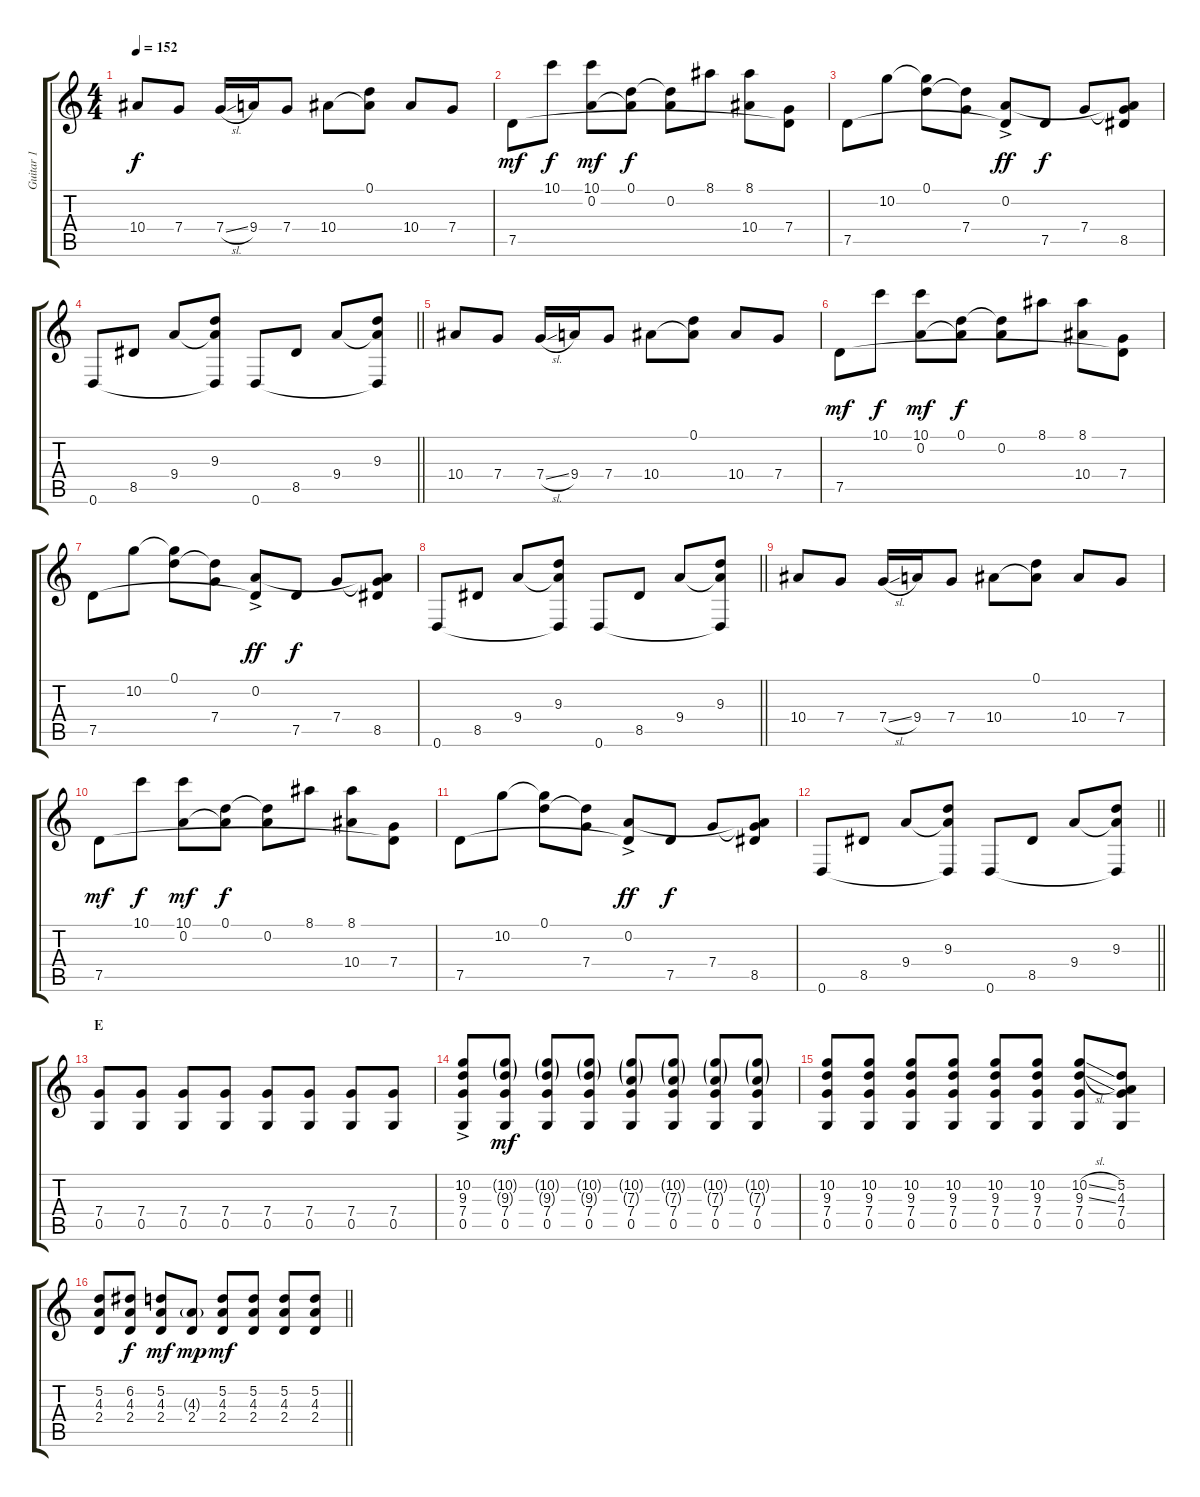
\track ("Guitar 1" "Guitar 1") {instrument distortionguitar}
\staff {score tabs}
\tuning (D4 A3 F3 C3 G2 D2) {hide}
\ts (4 4)
\section ("" "")
\tempo 152
\clef g2
\ks c
10.4.8{dy f} 7.4.8 7.4{sl}.16 9.4.16 7.4.8 10.4.8 (0.1 10.4{t}).8 10.4.8 7.4.8 |
7.5.8{dy mf} 10.1.8{dy f} (10.1 0.2).8{dy mf} (0.1 0.2{t}).8{dy f} (0.1{t} 0.2).8 8.1.8 (8.1 10.4).8 (7.4 7.5{t}).8 |
7.5.8 10.2.8 (0.1 10.2{t}).8 (0.1{t} 7.4).8 (0.2{ac} 7.5{t}).8{dy ff} 7.5.8{dy f} 7.4.8 (0.2{t} 7.4{t} 8.5).8 |
\barLineRight lightlight
0.6.8 8.5.8 9.4.8 (9.3 9.4{t} 0.6{t}).8 0.6.8 8.5.8 9.4.8 (9.3 9.4{t} 0.6{t}).8 |
\section ("" "")
10.4.8 7.4.8 7.4{sl}.16 9.4.16 7.4.8 10.4.8 (0.1 10.4{t}).8 10.4.8 7.4.8 |
7.5.8{dy mf} 10.1.8{dy f} (10.1 0.2).8{dy mf} (0.1 0.2{t}).8{dy f} (0.1{t} 0.2).8 8.1.8 (8.1 10.4).8 (7.4 7.5{t}).8 |
7.5.8 10.2.8 (0.1 10.2{t}).8 (0.1{t} 7.4).8 (0.2{ac} 7.5{t}).8{dy ff} 7.5.8{dy f} 7.4.8 (0.2{t} 7.4{t} 8.5).8 |
\barLineRight lightlight
0.6.8 8.5.8 9.4.8 (9.3 9.4{t} 0.6{t}).8 0.6.8 8.5.8 9.4.8 (9.3 9.4{t} 0.6{t}).8 |
\section ("" "")
10.4.8 7.4.8 7.4{sl}.16 9.4.16 7.4.8 10.4.8 (0.1 10.4{t}).8 10.4.8 7.4.8 |
7.5.8{dy mf} 10.1.8{dy f} (10.1 0.2).8{dy mf} (0.1 0.2{t}).8{dy f} (0.1{t} 0.2).8 8.1.8 (8.1 10.4).8 (7.4 7.5{t}).8 |
7.5.8 10.2.8 (0.1 10.2{t}).8 (0.1{t} 7.4).8 (0.2{ac} 7.5{t}).8{dy ff} 7.5.8{dy f} 7.4.8 (0.2{t} 7.4{t} 8.5).8 |
\barLineRight lightlight
0.6.8 8.5.8 9.4.8 (9.3 9.4{t} 0.6{t}).8 0.6.8 8.5.8 9.4.8 (9.3 9.4{t} 0.6{t}).8 |
\section ("" "E")
(7.4 0.5).8 (7.4 0.5).8 (7.4 0.5).8 (7.4 0.5).8 (7.4 0.5).8 (7.4 0.5).8 (7.4 0.5).8 (7.4 0.5).8 |
(10.2 9.3{ac} 7.4 0.5).8 (10.2{g} 9.3{g} 7.4 0.5).8{dy mf} (10.2{g} 9.3{g} 7.4 0.5).8 (10.2{g} 9.3{g} 7.4 0.5).8 (10.2{g} 7.3{g} 7.4 0.5).8 (10.2{g} 7.3{g} 7.4 0.5).8 (10.2{g} 7.3{g} 7.4 0.5).8 (10.2{g} 7.3{g} 7.4 0.5).8 |
(10.2 9.3 7.4 0.5).8 (10.2 9.3 7.4 0.5).8 (10.2 9.3 7.4 0.5).8 (10.2 9.3 7.4 0.5).8 (10.2 9.3 7.4 0.5).8 (10.2 9.3 7.4 0.5).8 (10.2{sl} 9.3{sl} 7.4 0.5).8 (5.2 4.3 7.4 0.5).8 |
\barLineRight lightlight
(5.2 4.3 2.4).8 (6.2 4.3 2.4).8{dy f} (5.2 4.3 2.4).8{dy mf} (4.3{g} 2.4).8{dy mp} (5.2 4.3 2.4).8{dy mf} (5.2 4.3 2.4).8 (5.2 4.3 2.4).8 (5.2 4.3 2.4).8
